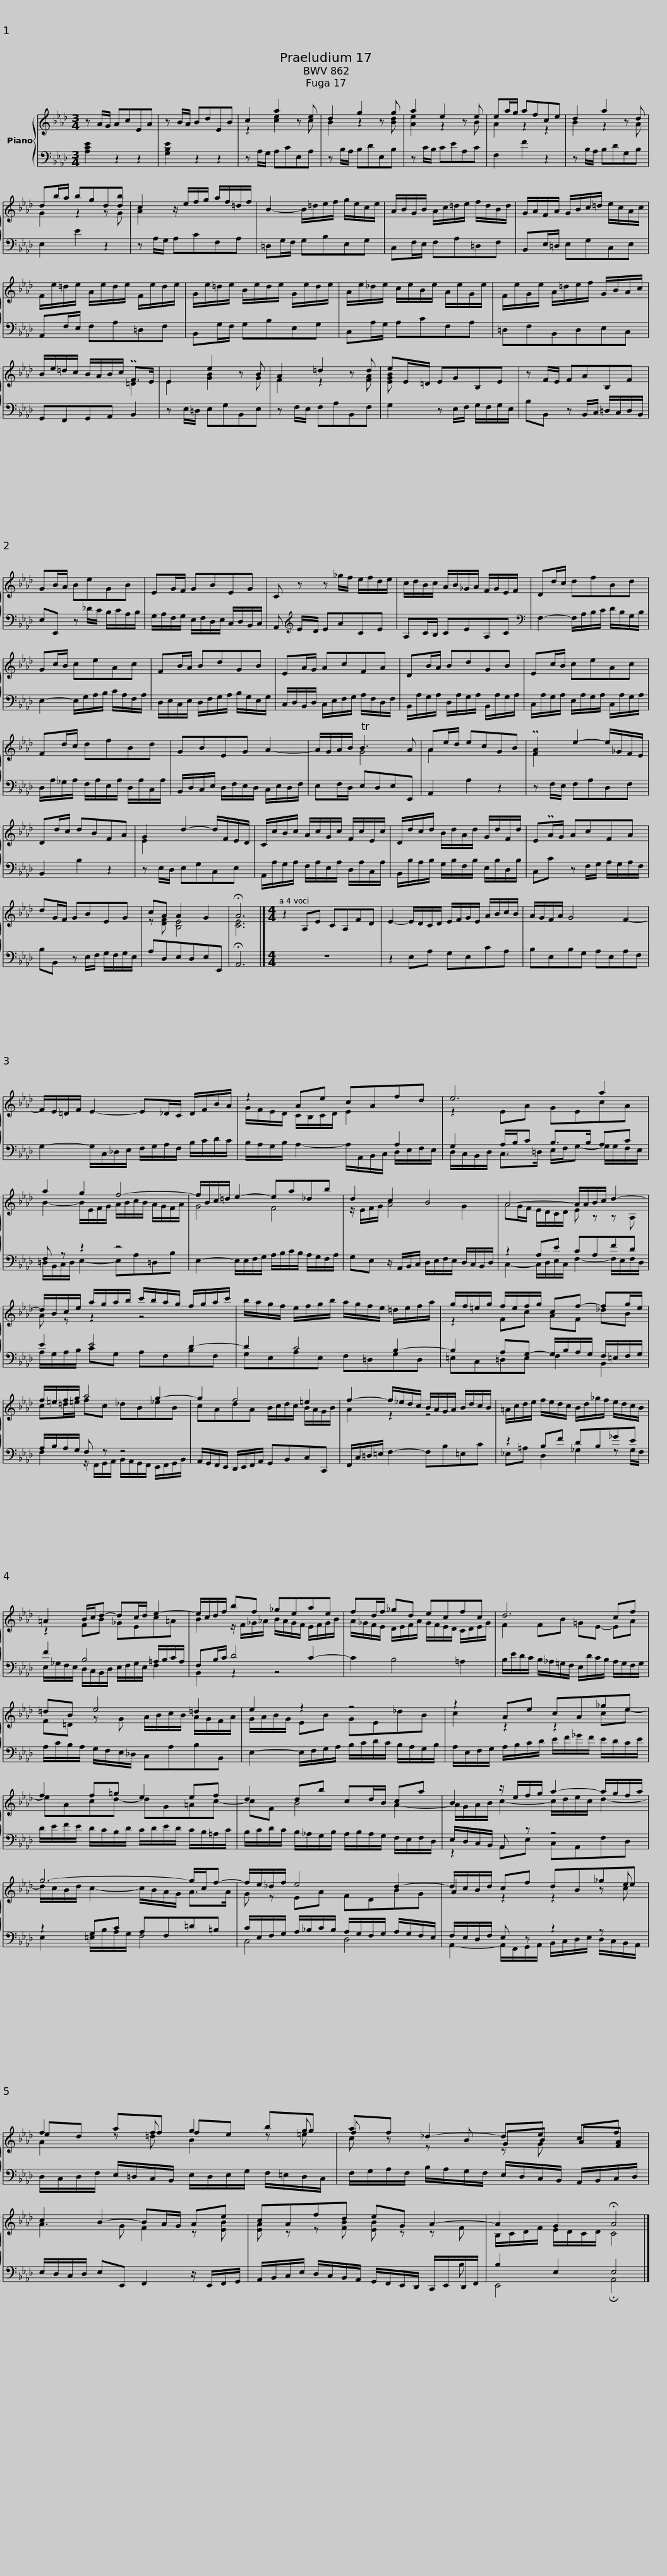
X:1
%%score { ( 1 3 5 ) | ( 2 4 6 ) }
L:1/8
M:3/4
I:linebreak $
K:Ab
V:1 treble
V:3 treble
V:5 treble
V:2 bass
V:4 bass
V:6 bass
V:1
 z A/G/ AcEA | z B/A/ BdEB | c2 a2 z e | d2 g2 z g | a2 e2 z e |$ %5
 ea/g/ afce | d2 a2 z d | db/a/ bgd[db] | c2 z/ e/f/g/ a/f/=d/f/ |$ B2- B/=d/e/f/ g/e/c/e/ | %10
 A/B/G/B/ A/c/=d/e/ f/d/B/d/ | G/A/F/A/ G/B/c/=d/ e/c/A/c/ |$ F/e/=d/e/ A/e/d/e/ F/e/d/e/ | G/e/=d/e/ B/e/d/e/ G/e/d/e/ | A/e/_d/e/ c/e/B/e/ A/e/G/e/ |$ %15
 F/e/G/e/ A/=d/e/f/ G/B/A/c/ | B/e/=d/c/ B/A/B/c/ PF>E | E2 e2 z B | A2 =d2 z d |$ eE/=D/ EGB,E | %20
 z F/E/ FAB,F | GB/A/ BeGB | EG/F/ GBEG |$ C z z _g/f/ e/f/d/e/ | c/d/B/c/ A/B/_G/A/ F/G/E/F/ | %25
 Dd/c/ dfBd |$ Gc/B/ ceAc | FB/A/ BdGB | EA/G/ AcFA |$ DB/A/ BdGB | %30
 Ec/B/ ceAc | Fd/c/ dfBd |$ GBEG A2- | A/G/A/B/ TB3 A | Ae/d/ ecGB | %35
 PA2 e2- e/_G/F/E/ |$ Dd/c/ dBFA | G2 d2- d/F/E/D/ | C/c/B/c/ A/c/G/c/ F/c/E/c/ | D/d/c/d/ B/d/A/d/ G/d/F/d/ |$ %40
 EPA/G/ AcFA | dG/F/ GBEG | cA A2 G2 | !fermata!A6 |]$[M:4/4] z2 A,E CA,FD | %45
 E2- E/D/C/D/ E/F/G/E/ A/B/c/B/ | A/G/F/A/ G4 F2- |$ F/E/=D/F/ E2- E_D/C/ D/F/B/A/ | z2 Ae cAfd |$ e6 a2 | %50
 a2 g2 f4- |$ f/B/c/=d/ e2- ea_db | d2 c2 B4 |$ A4- A/A/B/c/ d2- | d/B/c/e/ a/g/a/b/ c'/b/a/g/ f/g/a/c'/ |$ %55
 b/a/g/f/ e/f/g/b/ a/g/f/e/ =d/e/f/a/ | g/f/=e/g/ f/e/f/g/ cf- fg/e/ |$ f/=e/f/g/ a4 g2- | g2 f4 =e2 |$ f2- f/_e/d/c/ B/A/G/A/ B/d/c/B/ | %60
 =A/c/d/e/ f/e/d/c/ B/d/_g/f/ e/d/c/B/ |$ =A2 B/c/d- dc/d/ e2- | e/c/d/f/ bf _geae |$ fd/f/ _gd ecfc | d6 cf | %65
 =dB e4 =d2 |$ e2 z2 z4 | z2 Ae cA_ge |$ f2 f=g e2 ef | d2 db cd/B/ ca |$ %70
 B2 z/ e/f/g/ a2- a/g/f/a/ | g6- g/c/f- |$ f/e/_d/f/ e4 d2- | d/c/B/d/ cf dB_ge |$ f2 af g2 bg | %75
 af _d2- de cf |$ c2 B2- BA/G/ Ae | cAfd eG A2- | A2 G2 !fermata!A4 |] %79
V:2
 [A,CE]2 z2 z2 | [G,B,E]2 z2 z2 | z A,/G,/ A,CE,A, | z B,/A,/ B,DE,B, | z C/B,/ CEA,C |$ %5
 F,2 F2 z2 | z B,/A,/ B,DG,B, | E,2 E2 z2 | z A,/G,/ A,CF,A, |$ =D,G,/F,/ G,B,E,G, | %10
 C,F,/E,/ F,A,=D,F, | B,,E,/=D,/ E,G,C,E, |$ A,,F,/E,/ F,A,=D,F, | B,,G,/F,/ G,B,E,G, | C,A,/G,/ A,CF,A, |$ %15
 =D,F,B,,D,E,C, | G,,F,,G,,A,, B,,2 | z E,/=D,/ E,G,B,,E, | z F,/E,/ F,A,B,,F, |$ G,2 z E,/F,/ G,/F,/G,/E,/ | %20
 B,B,, z B,,/C,/ =D,/C,/D,/B,,/ | E,E,, z _D/C/ B,/C/A,/B,/ | G,/A,/F,/G,/ E,/F,/D,/E,/ C,/D,/B,,/C,/ |$ A,,[K:treble] E/D/ EACE | A,C/B,/ CEA,C | %25
[K:bass] F,2- F,/A,/B,/C/ D/B,/G,/B,/ |$ E,2- E,/G,/A,/B,/ C/A,/F,/A,/ | D,/E,/C,/E,/ D,/F,/G,/A,/ B,/G,/E,/G,/ | C,/D,/B,,/D,/ C,/E,/F,/G,/ A,/F,/D,/F,/ |$ B,,/A,/G,/A,/ D,/A,/G,/A,/ B,,/A,/G,/A,/ | %30
 C,/A,/G,/A,/ E,/A,/G,/A,/ C,/A,/G,/A,/ | D,/A,/_G,/A,/ F,/A,/E,/A,/ D,/A,/C,/A,/ |$ B,,/D,/C,/E,/ D,/F,/E,/D,/ C,/E,/D,/F,/ | E,F,/D,/ E,D,E,E,, | A,,2 A,2 z2 | %35
 z F,/E,/ F,A,D,F, |$ B,,2 B,2 z2 | z E,/D,/ E,G,C,E, | A,,/A,/G,/A,/ F,/A,/E,/A,/ D,/A,/C,/A,/ | B,,/B,/A,/B,/ G,/B,/F,/B,/ E,/B,/D,/B,/ |$ %40
 C,C z F,/G,/ A,/G,/A,/F,/ | B,B,, z E,/F,/ G,/F,/G,/E,/ | A,D,E,D,E,E,, | !fermata!A,,6 |]$[M:4/4] z8 | %45
 z2 E,A, G,E,CA, | B,E,B,G, A,E,A,F, |$ G,2- G,/C,/_D,/E,/ F,/G,/A,/F,/ B,/C/D/C/ | B,/A,/G,/B,/ A,2- A,/A,,/B,,/C,/ D,/E,/F,/E,/ |$ G,2 A,/B,/C B,>B, A,C | %50
 F, z z2 z4 |$ E,2- E,/E,/F,/G,/ A,/B,/C/B,/ A,/G,/F,/A,/ | G,E, z/ A,,/B,,/C,/ D,/E,/F,/E,/ D,/C,/B,,/D,/ |$ z2 A,E CA,FD | E2 E4 D2- |$ %55
 D2 C4 B,2- | B,2 A,G,- G,/B,/A,/G,/ F,/=E,/F,/G,/ |$ A,/B,/A,/G,/ F, z z4 | A,,/G,,/F,,/E,,/ D,,/E,,/F,,/A,,/ G,,B,,C,C,, |$ F,,/C,/=D,/=E,/ F,2- F,B,=E,C | %60
 z2 B,F DB,_GE |$ F2 B,4 =A,/B,/C/A,/ | F,B,/C/ D4 C2- |$ C2 B,4 =A,2 | B,/E/D/C/ B,/_A,/=G,/F,/ E,/D/C/B,/ A,/G,/F,/G,/ | %65
 A,/C/B,/A,/ G,/F,/E,/_D,/ C,A,B,B,, |$ E,2- E,/F,/G,/A,/ B,/C/D/C/ B,/A,/G,/B,/ | A,/E,/F,/G,/ A,/B,/C/D/ E/F/_G/F/ E/D/C/E/ |$ D/E/F/E/ D/C/B,/D/ C/D/E/D/ C/B,/=A,/C/ | B,/C/D/C/ B,/_A,/G,/B,/ A,/B,/A,/G,/ F,/E,/F,/D,/ |$ %70
 E,/D,/C,/B,,/ A,, z z4 | z2 G,C A,F,=D=B, |$ C/E,/F,/G,/ A,/_B,/C/B,/ A,/G,/F,/G,/ A,/G,/F,/E,/ | F,/E,/D,/F,/ E, z z2 z x |$ D,/C,/D,/F,/ E,/=D,/C,/B,,/ E,/D,/E,/G,/ F,/=E,/D,/C,/ | %75
 F,/G,/A,/F,/ B,/A,/G,/F,/ E,/D,/C,/B,,/ A,,/B,,/C,/D,/ |$ E,/D,/C,/D,/ E,E,, F,,2 z/ E,,/F,,/G,,/ | A,,/B,,/C,/E,/ D,/C,/B,,/A,,/ G,,/F,,/E,,/D,,/ C,,/E,,/D,,/F,,/ | B,2 E,2 E,4 |] %79
V:3
 x6 | x6 | z2 [ce]2 z c | B2 z2 z [Bd] | [Ae]2 z2 z B |$ %5
 A2 z2 z2 | B2 z2 z A | G2 z2 z G | A2 x4 |$ x6 | %10
 x6 | x6 |$ x6 | x6 | x6 |$ %15
 x6 | x4 =D2 | E2 [GB]2 z G | F2 z2 z [FA] |$ [EGB] x5 | %20
 x6 | x6 | x6 |$ x6 | x6 | %25
 x6 |$ x6 | x6 | x6 |$ x6 | %30
 x6 | x6 |$ x6 | x2 G4 | A2 x4 | %35
 F2 x4 |$ x6 | E2 x4 | x6 | x6 |$ %40
 x6 | x6 | z [DF] [B,E]4 | [CE]6 |]$[M:4/4] x8 | %45
 x8 | x8 |$ x8 | G/F/E/D/ C/B,/C/D/ E2[I:staff +1] A,2 |$[I:staff -1] z2 EA GEcA | %50
 B2- B/E/F/G/ A/B/c/B/ A/G/F/A/ |$ G4 F4 | z/ E/F/G/ A4 G2 |$ AG/F/ E/D/C/D/ E z z A, | A z z2 z4 |$ %55
 x8 | z2 Fc AF _dB |$ c=d/=e/ fc _dB_eB | cAdA B/c/d/c/ B/A/G/B/ |$ A2 z2 z4 | %60
 x8 |$ z2 FB _GEc=A | B2 z/ F/_G/_A/ B/A/G/F/ E/F/G/B/ |$ A/_G/F/E/ D/E/F/A/ G/F/E/D/ C/D/E/G/ | F2 FB =GE- EA | %65
 F=D z G A/B/c/B/ A/G/F/A/ |$ G/A/B/G/ EB GE_dB | c2 z2 z2 ce- |$ eAcd- dG=Ac- | cF B4 A2- |$ %70
 A/G/A/B/ c2- c/d/e/c/ d2- | d/c/B/d/ c2- c/B/A/G/ A>A |$ G z EA FDBG | A2 z2 z2 z e |$ ed z f fe z g | %75
 f z z B GB A[FA] |$ A3 G F2 z [EB] | [EA] z z [FB] [EB] z z F | B,/C/D/F/ E/D/C/D/ C4 |] %79
V:4
 x6 | x6 | x6 | x6 | x6 |$ %5
 x6 | x6 | x6 | x6 |$ x6 | %10
 x6 | x6 |$ x6 | x6 | x6 |$ %15
 x6 | x6 | x6 | x6 |$ x6 | %20
 x6 | x6 | x6 |$ x[K:treble] x5 | x6 | %25
[K:bass] x6 |$ x6 | x6 | x6 |$ x6 | %30
 x6 | x6 |$ x6 | x6 | x6 | %35
 x6 |$ x6 | x6 | x6 | x6 |$ %40
 x6 | x6 | x6 | x6 |]$[M:4/4] x8 | %45
 x8 | x8 |$ x8 | x8 |$ D,/C,/B,,/D,/ C,>=D, E,/F,/G,- G,/G,/F,/E,/ | %50
 =D,/B,,/C,/D,/ E,2- E,A,=D,B, |$ x8 | x8 |$ C,2- C,/D,/E,/C,/ F,2- F,/E,/F,/D,/ | A,/G,/A,/B,/ CG, A,F,B,F, |$ %55
 G,E,A,E, F,=D,G,D, | =E,C,=D,E, F,2 B,,2 |$ F,2 z/ F,,/G,,/A,,/ B,,/A,,/G,,/F,,/ E,,/F,,/G,,/B,,/ | x8 |$ x8 | %60
 _E,=A, D,2 _G,2 z G,/F,/ |$ E,/_G,/F,/E,/ D,/C,/B,,/D,/ E,/F,/G,/E,/ F,2 | B,,2 z2 z4 |$ x8 | x8 | %65
 x8 |$ x8 | x8 |$ x8 | x8 |$ %70
 z2 A,,E, C,A,,F,D, | E,2 =E,/B,/A,/G,/ F,4 |$ C,4 D,4 | A,,2- A,,/F,,/G,,/A,,/ B,,/C,/D,/E,/ D,/C,/B,,/A,,/ |$ x8 | %75
 x8 |$ x8 | x8 | E,,4 !fermata!A,,4 |] %79
V:5
 x6 | x6 | x6 | x6 | x6 |$ %5
 x6 | x6 | x6 | x6 |$ x6 | %10
 x6 | x6 |$ x6 | x6 | x6 |$ %15
 x6 | x6 | x6 | x6 |$ x6 | %20
 x6 | x6 | x6 |$ x6 | x6 | %25
 x6 |$ x6 | x6 | x6 |$ x6 | %30
 x6 | x6 |$ x6 | x6 | x6 | %35
 x6 |$ x6 | x6 | x6 | x6 |$ %40
 x6 | x6 | x6 | x6 |]$[M:4/4] x8 | %45
 x8 | x8 |$ x8 | x8 |$ x8 | %50
 x8 |$ x8 | x8 |$ x8 | x8 |$ %55
 x8 | x8 |$ x8 | x8 |$ x8 | %60
 x8 |$ x8 | x8 |$ x8 | x8 | %65
 x8 |$ x8 | x8 |$ x8 | x8 |$ %70
 x8 | x8 |$ x8 | x7 c |$ A2 z =d B2 z =e | %75
 c x x2 z G x2 |$ x8 | x8 | x8 |] %79
V:6
 x6 | x6 | x6 | x6 | x6 |$ %5
 x6 | x6 | x6 | x6 |$ x6 | %10
 x6 | x6 |$ x6 | x6 | x6 |$ %15
 x6 | x6 | x6 | x6 |$ x6 | %20
 x6 | x6 | x6 |$ x[K:treble] x5 | x6 | %25
[K:bass] x6 |$ x6 | x6 | x6 |$ x6 | %30
 x6 | x6 |$ x6 | x6 | x6 | %35
 x6 |$ x6 | x6 | x6 | x6 |$ %40
 x6 | x6 | x6 | x6 |]$[M:4/4] x8 | %45
 x8 | x8 |$ x8 | x8 |$ x8 | %50
 x8 |$ x8 | x8 |$ x8 | x8 |$ %55
 x8 | x8 |$ x8 | x8 |$ x8 | %60
 x8 |$ x8 | x8 |$ x8 | x8 | %65
 x8 |$ x8 | x8 |$ x8 | x8 |$ %70
 x8 | x8 |$ x8 | x8 |$ x8 | %75
 x8 |$ x8 | x7 B, | x8 |] %79
